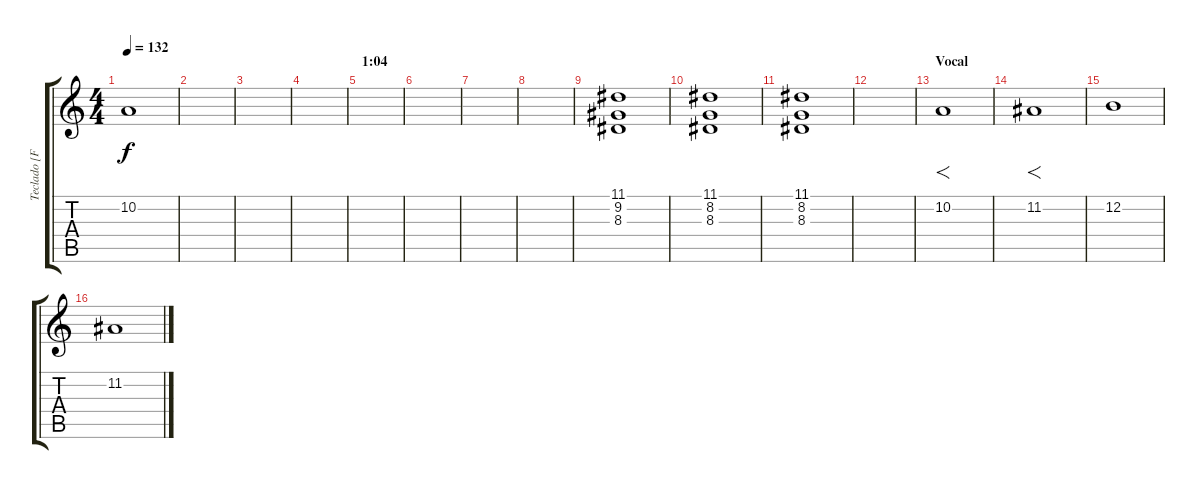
\track ("Teclado [Fábio Ribeiro]" "Teclado [F") {instrument choiraahs}
\staff {score tabs}
\tuning (E4 B3 G3 D3 A2 E2) {hide}
\ts (4 4)
\tempo 132
\clef g2
\ks c
10.2.1{dy f} |
|
|
|
\section ("" "1:04")
|
|
|
|
(11.1 9.2 8.3).1{volume 7} |
(11.1 8.2 8.3).1 |
(11.1 8.2 8.3).1 |
|
\section ("" "Vocal")
10.2.1{f volume 9} |
11.2.1{f} |
12.2.1 |
11.2.1
